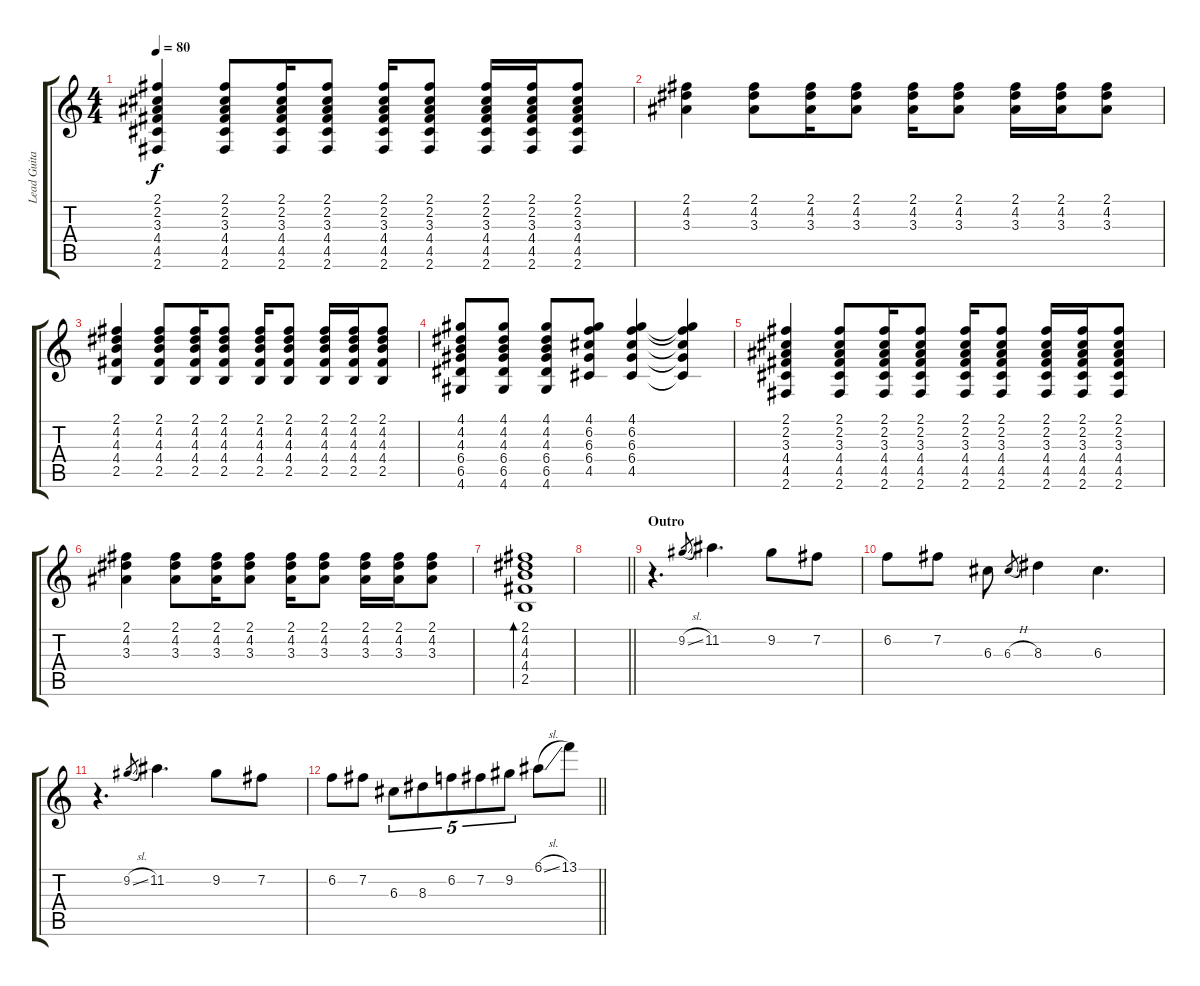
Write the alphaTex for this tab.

\track ("Lead Guitar" "Lead Guita") {instrument acousticguitarsteel}
\staff {score tabs}
\tuning (E4 B3 G3 D3 A2 E2) {hide}
\ts (4 4)
\tempo 80
\clef g2
\ks c
(2.1 2.2 3.3 4.4 4.5 2.6).4{dy f} (2.1 2.2 3.3 4.4 4.5 2.6).8 (2.1 2.2 3.3 4.4 4.5 2.6).16 (2.1 2.2 3.3 4.4 4.5 2.6).8 (2.1 2.2 3.3 4.4 4.5 2.6).16 (2.1 2.2 3.3 4.4 4.5 2.6).8 (2.1 2.2 3.3 4.4 4.5 2.6).16 (2.1 2.2 3.3 4.4 4.5 2.6).16 (2.1 2.2 3.3 4.4 4.5 2.6).8 |
(2.1 4.2 3.3).4 (2.1 4.2 3.3).8 (2.1 4.2 3.3).16 (2.1 4.2 3.3).8 (2.1 4.2 3.3).16 (2.1 4.2 3.3).8 (2.1 4.2 3.3).16 (2.1 4.2 3.3).16 (2.1 4.2 3.3).8 |
(2.1 4.2 4.3 4.4 2.5).4 (2.1 4.2 4.3 4.4 2.5).8 (2.1 4.2 4.3 4.4 2.5).16 (2.1 4.2 4.3 4.4 2.5).8 (2.1 4.2 4.3 4.4 2.5).16 (2.1 4.2 4.3 4.4 2.5).8 (2.1 4.2 4.3 4.4 2.5).16 (2.1 4.2 4.3 4.4 2.5).16 (2.1 4.2 4.3 4.4 2.5).8 |
(4.1 4.2 4.3 6.4 6.5 4.6).8 (4.1 4.2 4.3 6.4 6.5 4.6).8 (4.1 4.2 4.3 6.4 6.5 4.6).8 (4.1 6.2 6.3 6.4 4.5).8 (4.1 6.2 6.3 6.4 4.5).4 (4.1{t} 6.2{t} 6.3{t} 6.4{t} 4.5{t}).4 |
(2.1 2.2 3.3 4.4 4.5 2.6).4 (2.1 2.2 3.3 4.4 4.5 2.6).8 (2.1 2.2 3.3 4.4 4.5 2.6).16 (2.1 2.2 3.3 4.4 4.5 2.6).8 (2.1 2.2 3.3 4.4 4.5 2.6).16 (2.1 2.2 3.3 4.4 4.5 2.6).8 (2.1 2.2 3.3 4.4 4.5 2.6).16 (2.1 2.2 3.3 4.4 4.5 2.6).16 (2.1 2.2 3.3 4.4 4.5 2.6).8 |
(2.1 4.2 3.3).4 (2.1 4.2 3.3).8 (2.1 4.2 3.3).16 (2.1 4.2 3.3).8 (2.1 4.2 3.3).16 (2.1 4.2 3.3).8 (2.1 4.2 3.3).16 (2.1 4.2 3.3).16 (2.1 4.2 3.3).8 |
(2.1 4.2 4.3 4.4 2.5).1{bd 60} |
\barLineRight lightlight
|
\section ("" "Outro")
r.4{d} 9.2{sl}.8{gr} 11.2.4{d} 9.2.8 7.2.8 |
6.2.8 7.2.8 6.3.8 6.3{h}.8{gr} 8.3.4 6.3.4{d} |
r.4{d} 9.2{sl}.8{gr} 11.2.4{d} 9.2.8 7.2.8 |
\barLineRight lightlight
6.2.8 7.2.8 6.3.8{tu (5 4)} 8.3.8{tu (5 4)} 6.2.8{tu (5 4)} 7.2.8{tu (5 4)} 9.2.8{tu (5 4)} 6.1{sl}.8 13.1.8
